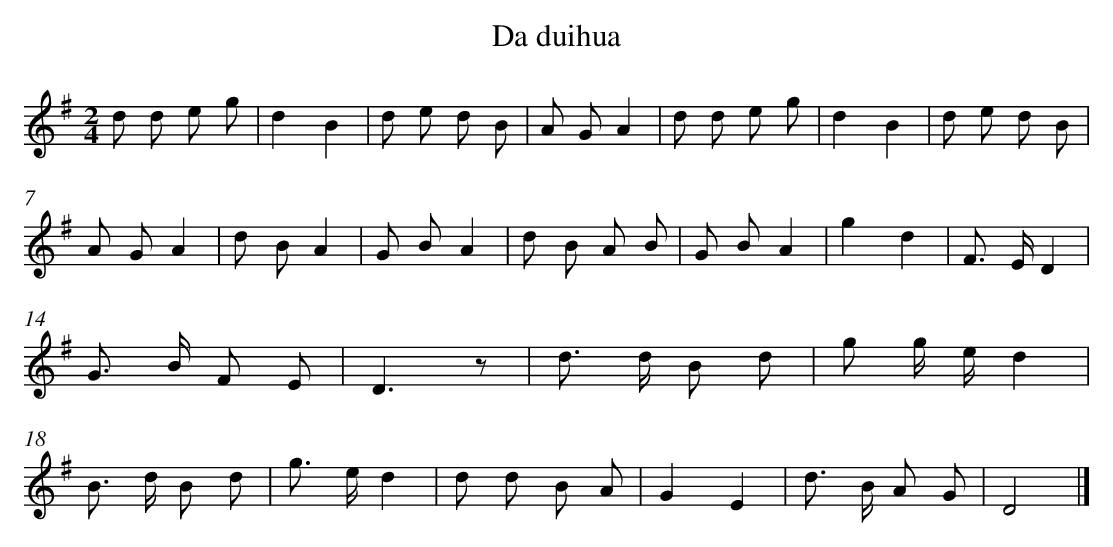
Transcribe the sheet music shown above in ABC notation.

X:1
T: Da duihua
L: 1/8
M: 2/4
K: G
d d e g [I:setbarnb 1]|
d2B2 |
d e d B |
A GA2 |
d d e g |
d2B2 |
d e d B |
A GA2 |
d BA2 |
G BA2 |
d B A B |
G BA2 |
g2d2 |
F> ED2 |
G> B F E |
D3z |
d> d B d |
g g/ e/d2 |
B> d B d |
g> ed2 |
d d B A |
G2E2 |
d> B A G |
D4 |]
